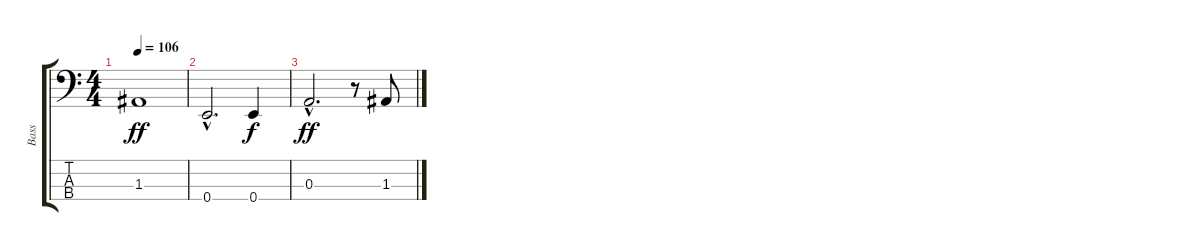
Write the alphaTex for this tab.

\track ("Bass" "Bass") {instrument electricbassfinger}
\staff {score tabs}
\tuning (G2 D2 A1 E1) {hide}
\ts (4 4)
\tempo 106
\clef f4
\ks c
1.3.1{dy ff} |
0.4{hac}.2{d volume 0} 0.4.4{dy f} |
0.3{hac}.2{d dy ff} r.8 1.3.8
